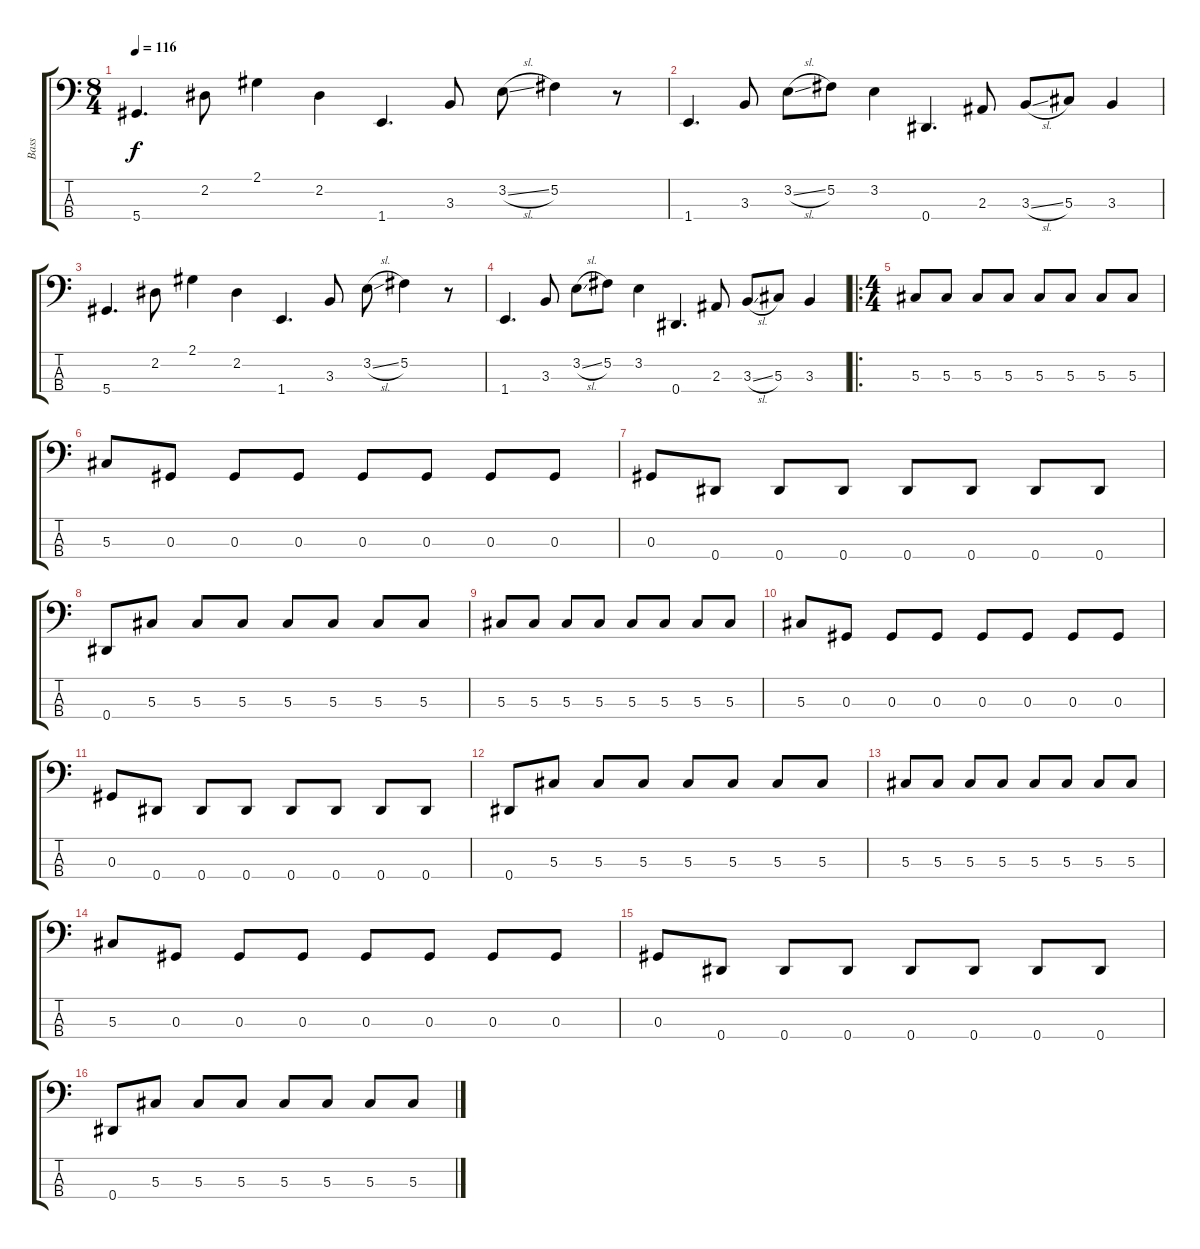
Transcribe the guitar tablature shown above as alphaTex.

\track ("Bass" "Bass") {instrument electricbassfinger}
\staff {score tabs}
\tuning (Gb2 Db2 Ab1 Eb1) {hide}
\ts (8 4)
\tempo 116
\clef f4
\ks c
5.4.4{d dy f} 2.2.8 2.1.4 2.2.4 1.4.4{d} 3.3.8 3.2{sl}.8 5.2.4 r.8 |
1.4.4{d} 3.3.8 3.2{sl}.8 5.2.8 3.2.4 0.4.4{d} 2.3.8 3.3{sl}.8 5.3.8 3.3.4 |
5.4.4{d} 2.2.8 2.1.4 2.2.4 1.4.4{d} 3.3.8 3.2{sl}.8 5.2.4 r.8 |
1.4.4{d} 3.3.8 3.2{sl}.8 5.2.8 3.2.4 0.4.4{d} 2.3.8 3.3{sl}.8 5.3.8 3.3.4 |
\ro
\ts (4 4)
5.3.8 5.3.8 5.3.8 5.3.8 5.3.8 5.3.8 5.3.8 5.3.8 |
5.3.8 0.3.8 0.3.8 0.3.8 0.3.8 0.3.8 0.3.8 0.3.8 |
0.3.8 0.4.8 0.4.8 0.4.8 0.4.8 0.4.8 0.4.8 0.4.8 |
0.4.8 5.3.8 5.3.8 5.3.8 5.3.8 5.3.8 5.3.8 5.3.8 |
5.3.8 5.3.8 5.3.8 5.3.8 5.3.8 5.3.8 5.3.8 5.3.8 |
5.3.8 0.3.8 0.3.8 0.3.8 0.3.8 0.3.8 0.3.8 0.3.8 |
0.3.8 0.4.8 0.4.8 0.4.8 0.4.8 0.4.8 0.4.8 0.4.8 |
0.4.8 5.3.8 5.3.8 5.3.8 5.3.8 5.3.8 5.3.8 5.3.8 |
5.3.8 5.3.8 5.3.8 5.3.8 5.3.8 5.3.8 5.3.8 5.3.8 |
5.3.8 0.3.8 0.3.8 0.3.8 0.3.8 0.3.8 0.3.8 0.3.8 |
0.3.8 0.4.8 0.4.8 0.4.8 0.4.8 0.4.8 0.4.8 0.4.8 |
0.4.8 5.3.8 5.3.8 5.3.8 5.3.8 5.3.8 5.3.8 5.3.8
